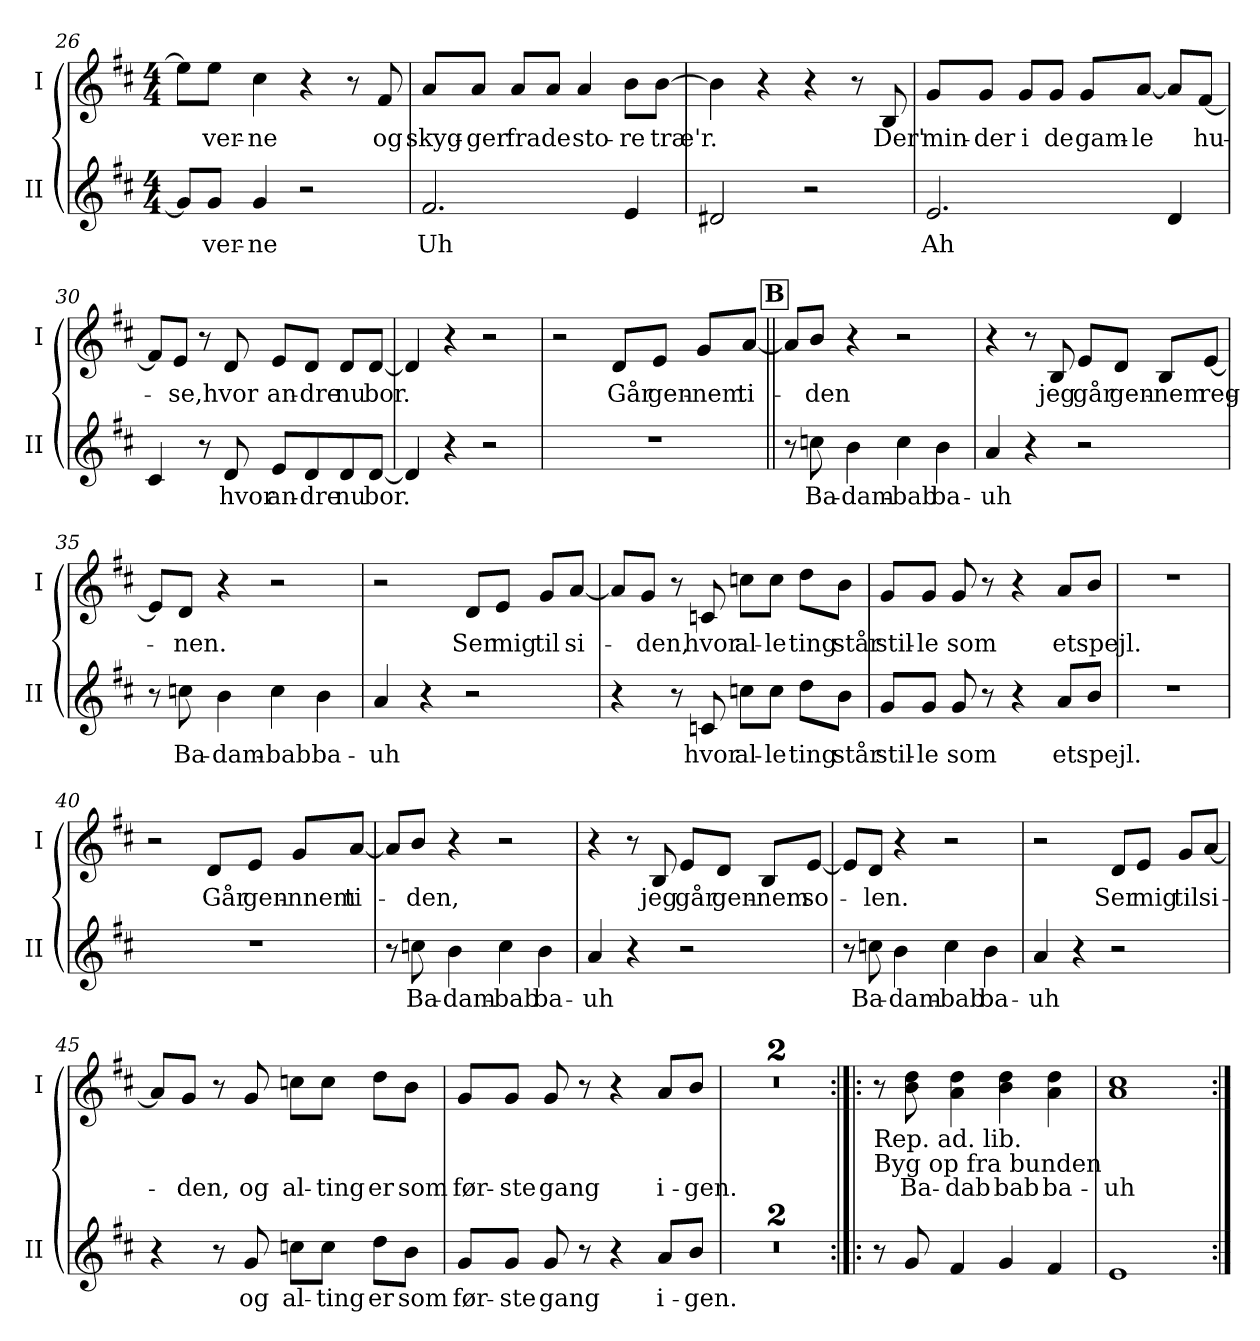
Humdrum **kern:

**kern	**text	**kern	**text
*part2	*part2	*part1	*part1
*staff2	*staff2	*staff1	*staff1
*I"II	*	*I"I	*
*I'II	*	*I'I	*
*clefG2	*	*clefG2	*
*k[f#c#]	*	*k[f#c#]	*
*M4/4	*	*M4/4	*
=26	=26	=26	=26
8g/L]	.	8ee\L]	.
!	!LO:LY:b	!	!LO:LY:b
8g/J	-ver-	8ee\J	-ver-
!	!LO:LY:b	!	!LO:LY:b
4g/	-ne	4cc#\	-ne
2r	.	4r	.
.	.	8r	.
!	!	!	!LO:LY:b
.	.	8f#/	og
=27	=27	=27	=27
!	!LO:LY:b	!	!LO:LY:b
2.f#/	Uh	8a/L	skyg-
!	!	!	!LO:LY:b
.	.	8a/J	-ger
!	!	!	!LO:LY:b
.	.	8a/L	fra
!	!	!	!LO:LY:b
.	.	8a/J	de
!	!	!	!LO:LY:b
.	.	4a/	sto-
!	!	!	!LO:LY:b
4e/	.	8b\L	-re
!	!	!	!LO:LY:b
.	.	[8b\J	træ'r.
!!LO:LB:g=z
=28	=28	=28	=28
2d#X/	.	4b\]	.
.	.	4r	.
2r	.	4r	.
.	.	8r	.
!	!	!	!LO:LY:b
.	.	8B/	Der'
=29	=29	=29	=29
!	!LO:LY:b	!	!LO:LY:b
2.e/	Ah	8g/L	min-
!	!	!	!LO:LY:b
.	.	8g/J	-der
!	!	!	!LO:LY:b
.	.	8g/L	i
!	!	!	!LO:LY:b
.	.	8g/J	de
!	!	!	!LO:LY:b
.	.	8g/L	gam-
!	!	!	!LO:LY:b
.	.	[8a/J	-le
4d/	.	8a/L]	.
!	!	!	!LO:LY:b
.	.	[8f#/J	hu-
=30	=30	=30	=30
4c#/	.	8f#/L]	.
!	!	!	!LO:LY:b
.	.	8e/J	-se,
8r	.	8r	.
!	!LO:LY:b	!	!LO:LY:b
8d/	hvor	8d/	hvor
!	!LO:LY:b	!	!LO:LY:b
8e/L	an-	8e/L	an-
!	!LO:LY:b	!	!LO:LY:b
8d/	-dre	8d/J	-dre
!	!LO:LY:b	!	!LO:LY:b
8d/	nu	8d/L	nu
!	!LO:LY:b	!	!LO:LY:b
[8d/J	bor.	[8d/J	bor.
=31	=31	=31	=31
4d/]	.	4d/]	.
4r	.	4r	.
2r	.	2r	.
=32	=32	=32	=32
1r	.	2r	.
!	!	!	!LO:LY:b
.	.	8d/L	Går
!	!	!	!LO:LY:b
.	.	8e/J	gen-
!	!	!	!LO:LY:b
.	.	8g/L	-nem
!	!	!	!LO:LY:b
.	.	[8a/J	ti-
!!LO:PB:g=z
!!LO:REH:place=s1:a:B:fs=14:t=B
=33||	=33||	=33||	=33||
8r	.	8a/L]	.
!	!LO:LY:b	!	!LO:LY:b
8ccn\	Ba-	8b/J	-den
!	!LO:LY:b	!	!
4b\	-dam-	4r	.
!	!LO:LY:b	!	!
4cc\	-bab	2r	.
!	!LO:LY:b	!	!
4b\	ba-	.	.
=34	=34	=34	=34
!	!LO:LY:b	!	!
4a/	-uh	4r	.
4r	.	8r	.
!	!	!	!LO:LY:b
.	.	8B/	jeg
!	!	!	!LO:LY:b
2r	.	8e/L	går
!	!	!	!LO:LY:b
.	.	8d/J	gen-
!	!	!	!LO:LY:b
.	.	8B/L	-nem
!	!	!	!LO:LY:b
.	.	[8e/J	reg-
=35	=35	=35	=35
8r	.	8e/L]	.
!	!LO:LY:b	!	!LO:LY:b
8ccn\	Ba-	8d/J	-nen.
!	!LO:LY:b	!	!
4b\	-dam-	4r	.
!	!LO:LY:b	!	!
4cc\	-bab	2r	.
!	!LO:LY:b	!	!
4b\	ba-	.	.
=36	=36	=36	=36
!	!LO:LY:b	!	!
4a/	-uh	2r	.
4r	.	.	.
!	!	!	!LO:LY:b
2r	.	8d/L	Ser
!	!	!	!LO:LY:b
.	.	8e/J	mig
!	!	!	!LO:LY:b
.	.	8g/L	til
!	!	!	!LO:LY:b
.	.	[8a/J	si-
!!LO:LB:g=z
=37	=37	=37	=37
4r	.	8a/L]	.
!	!	!	!LO:LY:b
.	.	8g/J	-den,
8r	.	8r	.
!	!LO:LY:b	!	!LO:LY:b
8cn/	hvor	8cn/	hvor
!	!LO:LY:b	!	!LO:LY:b
8ccn\L	al-	8ccn\L	al-
!	!LO:LY:b	!	!LO:LY:b
8cc\J	-le	8cc\J	-le
!	!LO:LY:b	!	!LO:LY:b
8dd\L	ting	8dd\L	ting
!	!LO:LY:b	!	!LO:LY:b
8b\J	står	8b\J	står
=38	=38	=38	=38
!	!LO:LY:b	!	!LO:LY:b
8g/L	stil-	8g/L	stil-
!	!LO:LY:b	!	!LO:LY:b
8g/J	-le	8g/J	-le
!	!LO:LY:b	!	!LO:LY:b
8g/	som	8g/	som
8r	.	8r	.
4r	.	4r	.
!	!LO:LY:b	!	!LO:LY:b
8a/L	et	8a/L	et
!	!LO:LY:b	!	!LO:LY:b
8b/J	spejl.	8b/J	spejl.
=39	=39	=39	=39
1r	.	1r	.
=40	=40	=40	=40
1r	.	2r	.
!	!	!	!LO:LY:b
.	.	8d/L	Går
!	!	!	!LO:LY:b
.	.	8e/J	gen-
!	!	!	!LO:LY:b
.	.	8g/L	-nnem
!	!	!	!LO:LY:b
.	.	[8a/J	ti-
=41	=41	=41	=41
8r	.	8a/L]	.
!	!LO:LY:b	!	!LO:LY:b
8ccn\	Ba-	8b/J	-den,
!	!LO:LY:b	!	!
4b\	-dam-	4r	.
!	!LO:LY:b	!	!
4cc\	-bab	2r	.
!	!LO:LY:b	!	!
4b\	ba-	.	.
!!LO:LB:g=z
=42	=42	=42	=42
!	!LO:LY:b	!	!
4a/	-uh	4r	.
4r	.	8r	.
!	!	!	!LO:LY:b
.	.	8B/	jeg
!	!	!	!LO:LY:b
2r	.	8e/L	går
!	!	!	!LO:LY:b
.	.	8d/J	gen-
!	!	!	!LO:LY:b
.	.	8B/L	-nem
!	!	!	!LO:LY:b
.	.	[8e/J	so-
=43	=43	=43	=43
8r	.	8e/L]	.
!	!LO:LY:b	!	!LO:LY:b
8ccn\	Ba-	8d/J	-len.
!	!LO:LY:b	!	!
4b\	-dam-	4r	.
!	!LO:LY:b	!	!
4cc\	-bab	2r	.
!	!LO:LY:b	!	!
4b\	ba-	.	.
=44	=44	=44	=44
!	!LO:LY:b	!	!
4a/	-uh	2r	.
4r	.	.	.
!	!	!	!LO:LY:b
2r	.	8d/L	Ser
!	!	!	!LO:LY:b
.	.	8e/J	mig
!	!	!	!LO:LY:b
.	.	8g/L	til
!	!	!	!LO:LY:b
.	.	[8a/J	si-
=45	=45	=45	=45
4r	.	8a/L]	.
!	!	!	!LO:LY:b
.	.	8g/J	-den,
8r	.	8r	.
!	!LO:LY:b	!	!LO:LY:b
8g/	og	8g/	og
!	!LO:LY:b	!	!LO:LY:b
8ccn\L	al-	8ccn\L	al-
!	!LO:LY:b	!	!LO:LY:b
8cc\J	-ting	8cc\J	-ting
!	!LO:LY:b	!	!LO:LY:b
8dd\L	er	8dd\L	er
!	!LO:LY:b	!	!LO:LY:b
8b\J	som	8b\J	som
!!LO:LB:g=z
=46	=46	=46	=46
!	!LO:LY:b	!	!LO:LY:b
8g/L	før-	8g/L	før-
!	!LO:LY:b	!	!LO:LY:b
8g/J	-ste	8g/J	-ste
!	!LO:LY:b	!	!LO:LY:b
8g/	gang	8g/	gang
8r	.	8r	.
4r	.	4r	.
!	!LO:LY:b	!	!LO:LY:b
8a/L	i-	8a/L	i-
!	!LO:LY:b	!	!LO:LY:b
8b/J	-gen.	8b/J	-gen.
=47	=47	=47	=47
1r	.	1r	.
=48	=48	=48	=48
1r	.	1r	.
=49:|!|:	=49:|!|:	=49:|!|:	=49:|!|:
!	!	!LO:TX:b:t=Rep. ad. lib.	!
!	!	!LO:TX:b:t=Byg op fra bunden	!
8r	.	8r	.
!	!	!	!LO:LY:b
8g/	.	8b\ 8dd\	Ba-
!	!	!	!LO:LY:b
4f#/	.	4a\ 4dd\	-dab
!	!	!	!LO:LY:b
4g/	.	4b\ 4dd\	bab
!	!	!	!LO:LY:b
4f#/	.	4a\ 4dd\	ba-
=50	=50	=50	=50
!	!	!	!LO:LY:b
1e	.	1a 1cc#	-uh
=:|!	=:|!	=:|!	=:|!
*-	*-	*-	*-
